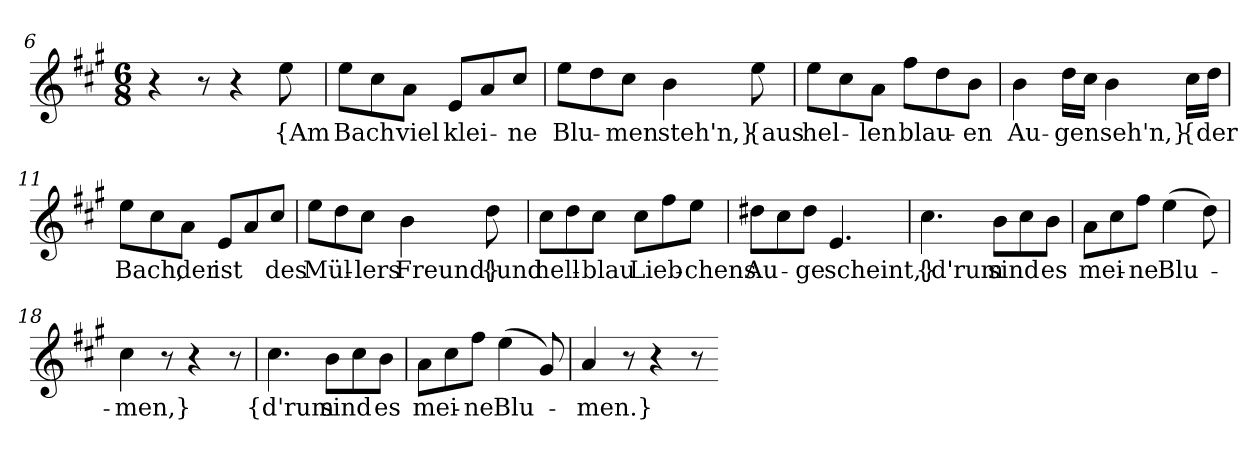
**kern	**text
*part1	*part1
*staff1	*staff1
*clefG2	*
*k[f#c#g#]	*
*M6/8	*
=6	=6
4r	.
8r	.
4r	.
8ee	{Am
=7	=7
8ee\L	Bach
8cc#\	.
8a\J	viel
8e/L	klei-
8a/	.
8cc#/J	-ne
=8	=8
8ee\L	Blu-
8dd\	.
8cc#\J	-men
4b	steh'n,}
8ee	{aus
=9	=9
8ee\L	hel-
8cc#\	.
8a\J	-len
8ff#\L	blau-
8dd\	.
8b\J	-en
=10	=10
4b	Au-
16dd\LL	-gen
16cc#\JJ	.
4b	seh'n,}
16cc#\LL	{der
16dd\JJ	.
=11	=11
8ee\L	Bach,
8cc#\	.
8a\J	der
8e/L	ist
8a/	.
8cc#/J	des
=12	=12
8ee\L	Mül-
8dd\	.
8cc#\J	-lers
4b	Freund}
8dd	{und
=13	=13
8cc#\L	hell-
8dd\	.
8cc#\J	-blau
8cc#\L	Lieb-
8ff#\	.
8ee\J	-chens
=14	=14
8dd#X\L	Au-
8cc#\	.
8dd#\J	-ge
4.e	scheint,}
=16	=16
4.cc#	{d'rum
8b\L	sind
8cc#\	.
8b\J	es
=17	=17
8a\L	mei-
8cc#\	.
8ff#\J	-ne
(4ee	Blu-
8dd)	.
=18	=18
4cc#	-men,}
8r	.
4r	.
8r	.
=19	=19
4.cc#	{d'rum
8b\L	sind
8cc#\	.
8b\J	es
=20	=20
8a\L	mei-
8cc#\	.
8ff#\J	-ne
(4ee	Blu-
8g#)	.
=21	=21
4a	-men.}
8r	.
4r	.
8r	.
=-	=-
*-	*-
